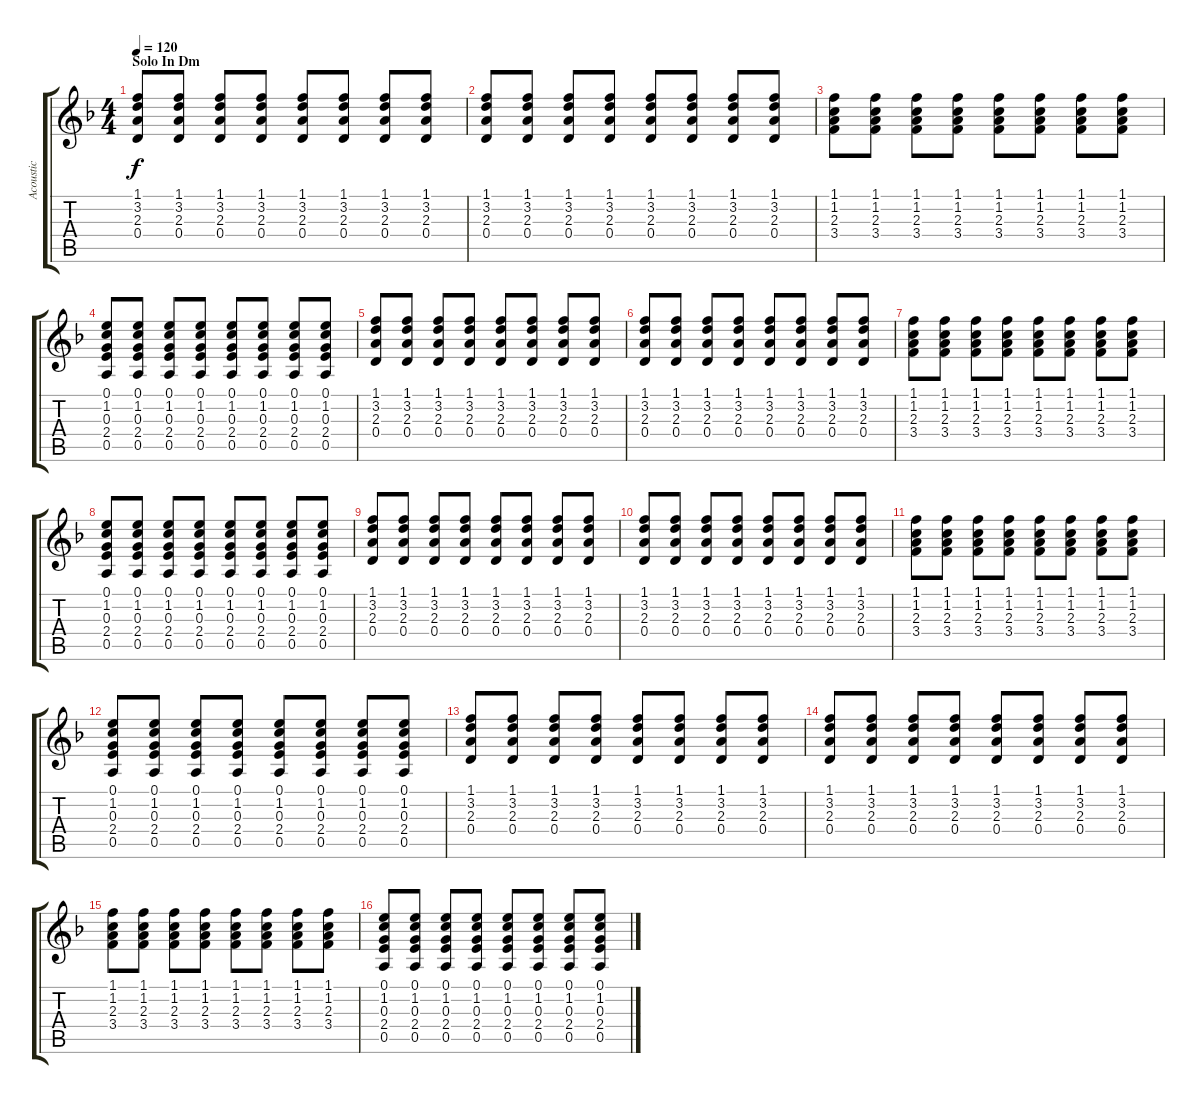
\track ("Acoustic" "Acoustic") {instrument acousticguitarnylon}
\staff {score tabs}
\tuning (E4 B3 G3 D3 A2 E2) {hide}
\ts (4 4)
\section ("" "Solo In Dm")
\tempo 120
\clef g2
\ks dminor
(1.1 3.2 2.3 0.4).8{dy f volume 10 instrument acousticguitarnylon} (1.1 3.2 2.3 0.4).8 (1.1 3.2 2.3 0.4).8 (1.1 3.2 2.3 0.4).8 (1.1 3.2 2.3 0.4).8 (1.1 3.2 2.3 0.4).8 (1.1 3.2 2.3 0.4).8 (1.1 3.2 2.3 0.4).8 |
(1.1 3.2 2.3 0.4).8 (1.1 3.2 2.3 0.4).8 (1.1 3.2 2.3 0.4).8 (1.1 3.2 2.3 0.4).8 (1.1 3.2 2.3 0.4).8 (1.1 3.2 2.3 0.4).8 (1.1 3.2 2.3 0.4).8 (1.1 3.2 2.3 0.4).8 |
(1.1 1.2 2.3 3.4).8 (1.1 1.2 2.3 3.4).8 (1.1 1.2 2.3 3.4).8 (1.1 1.2 2.3 3.4).8 (1.1 1.2 2.3 3.4).8 (1.1 1.2 2.3 3.4).8 (1.1 1.2 2.3 3.4).8 (1.1 1.2 2.3 3.4).8 |
(0.1 1.2 0.3 2.4 0.5).8 (0.1 1.2 0.3 2.4 0.5).8 (0.1 1.2 0.3 2.4 0.5).8 (0.1 1.2 0.3 2.4 0.5).8 (0.1 1.2 0.3 2.4 0.5).8 (0.1 1.2 0.3 2.4 0.5).8 (0.1 1.2 0.3 2.4 0.5).8 (0.1 1.2 0.3 2.4 0.5).8 |
(1.1 3.2 2.3 0.4).8 (1.1 3.2 2.3 0.4).8 (1.1 3.2 2.3 0.4).8 (1.1 3.2 2.3 0.4).8 (1.1 3.2 2.3 0.4).8 (1.1 3.2 2.3 0.4).8 (1.1 3.2 2.3 0.4).8 (1.1 3.2 2.3 0.4).8 |
(1.1 3.2 2.3 0.4).8 (1.1 3.2 2.3 0.4).8 (1.1 3.2 2.3 0.4).8 (1.1 3.2 2.3 0.4).8 (1.1 3.2 2.3 0.4).8 (1.1 3.2 2.3 0.4).8 (1.1 3.2 2.3 0.4).8 (1.1 3.2 2.3 0.4).8 |
(1.1 1.2 2.3 3.4).8 (1.1 1.2 2.3 3.4).8 (1.1 1.2 2.3 3.4).8 (1.1 1.2 2.3 3.4).8 (1.1 1.2 2.3 3.4).8 (1.1 1.2 2.3 3.4).8 (1.1 1.2 2.3 3.4).8 (1.1 1.2 2.3 3.4).8 |
(0.1 1.2 0.3 2.4 0.5).8 (0.1 1.2 0.3 2.4 0.5).8 (0.1 1.2 0.3 2.4 0.5).8 (0.1 1.2 0.3 2.4 0.5).8 (0.1 1.2 0.3 2.4 0.5).8 (0.1 1.2 0.3 2.4 0.5).8 (0.1 1.2 0.3 2.4 0.5).8 (0.1 1.2 0.3 2.4 0.5).8 |
(1.1 3.2 2.3 0.4).8 (1.1 3.2 2.3 0.4).8 (1.1 3.2 2.3 0.4).8 (1.1 3.2 2.3 0.4).8 (1.1 3.2 2.3 0.4).8 (1.1 3.2 2.3 0.4).8 (1.1 3.2 2.3 0.4).8 (1.1 3.2 2.3 0.4).8 |
(1.1 3.2 2.3 0.4).8 (1.1 3.2 2.3 0.4).8 (1.1 3.2 2.3 0.4).8 (1.1 3.2 2.3 0.4).8 (1.1 3.2 2.3 0.4).8 (1.1 3.2 2.3 0.4).8 (1.1 3.2 2.3 0.4).8 (1.1 3.2 2.3 0.4).8 |
(1.1 1.2 2.3 3.4).8 (1.1 1.2 2.3 3.4).8 (1.1 1.2 2.3 3.4).8 (1.1 1.2 2.3 3.4).8 (1.1 1.2 2.3 3.4).8 (1.1 1.2 2.3 3.4).8 (1.1 1.2 2.3 3.4).8 (1.1 1.2 2.3 3.4).8 |
(0.1 1.2 0.3 2.4 0.5).8 (0.1 1.2 0.3 2.4 0.5).8 (0.1 1.2 0.3 2.4 0.5).8 (0.1 1.2 0.3 2.4 0.5).8 (0.1 1.2 0.3 2.4 0.5).8 (0.1 1.2 0.3 2.4 0.5).8 (0.1 1.2 0.3 2.4 0.5).8 (0.1 1.2 0.3 2.4 0.5).8 |
(1.1 3.2 2.3 0.4).8 (1.1 3.2 2.3 0.4).8 (1.1 3.2 2.3 0.4).8 (1.1 3.2 2.3 0.4).8 (1.1 3.2 2.3 0.4).8 (1.1 3.2 2.3 0.4).8 (1.1 3.2 2.3 0.4).8 (1.1 3.2 2.3 0.4).8 |
(1.1 3.2 2.3 0.4).8 (1.1 3.2 2.3 0.4).8 (1.1 3.2 2.3 0.4).8 (1.1 3.2 2.3 0.4).8 (1.1 3.2 2.3 0.4).8 (1.1 3.2 2.3 0.4).8 (1.1 3.2 2.3 0.4).8 (1.1 3.2 2.3 0.4).8 |
(1.1 1.2 2.3 3.4).8 (1.1 1.2 2.3 3.4).8 (1.1 1.2 2.3 3.4).8 (1.1 1.2 2.3 3.4).8 (1.1 1.2 2.3 3.4).8 (1.1 1.2 2.3 3.4).8 (1.1 1.2 2.3 3.4).8 (1.1 1.2 2.3 3.4).8 |
(0.1 1.2 0.3 2.4 0.5).8 (0.1 1.2 0.3 2.4 0.5).8 (0.1 1.2 0.3 2.4 0.5).8 (0.1 1.2 0.3 2.4 0.5).8 (0.1 1.2 0.3 2.4 0.5).8 (0.1 1.2 0.3 2.4 0.5).8 (0.1 1.2 0.3 2.4 0.5).8 (0.1 1.2 0.3 2.4 0.5).8
